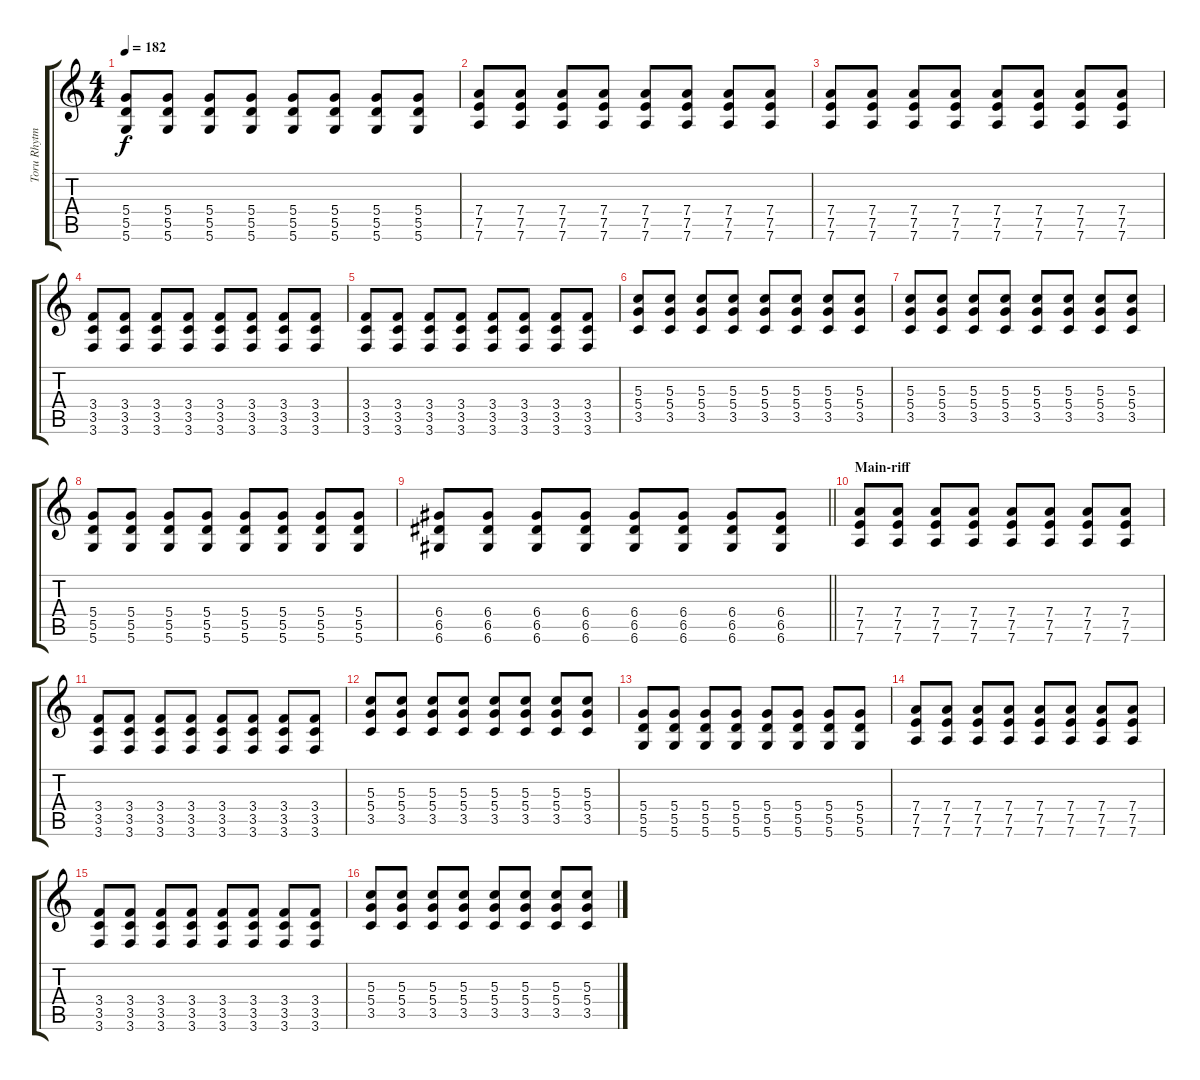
\track ("Toru Rhytm" "Toru Rhytm") {instrument overdrivenguitar}
\staff {score tabs}
\tuning (E4 B3 G3 D3 A2 D2) {hide}
\ts (4 4)
\tempo 182
\clef g2
\ks c
(5.4 5.5 5.6).8{dy f} (5.4 5.5 5.6).8 (5.4 5.5 5.6).8 (5.4 5.5 5.6).8 (5.4 5.5 5.6).8 (5.4 5.5 5.6).8 (5.4 5.5 5.6).8 (5.4 5.5 5.6).8 |
(7.4 7.5 7.6).8 (7.4 7.5 7.6).8 (7.4 7.5 7.6).8 (7.4 7.5 7.6).8 (7.4 7.5 7.6).8 (7.4 7.5 7.6).8 (7.4 7.5 7.6).8 (7.4 7.5 7.6).8 |
(7.4 7.5 7.6).8 (7.4 7.5 7.6).8 (7.4 7.5 7.6).8 (7.4 7.5 7.6).8 (7.4 7.5 7.6).8 (7.4 7.5 7.6).8 (7.4 7.5 7.6).8 (7.4 7.5 7.6).8 |
(3.4 3.5 3.6).8 (3.4 3.5 3.6).8 (3.4 3.5 3.6).8 (3.4 3.5 3.6).8 (3.4 3.5 3.6).8 (3.4 3.5 3.6).8 (3.4 3.5 3.6).8 (3.4 3.5 3.6).8 |
(3.4 3.5 3.6).8 (3.4 3.5 3.6).8 (3.4 3.5 3.6).8 (3.4 3.5 3.6).8 (3.4 3.5 3.6).8 (3.4 3.5 3.6).8 (3.4 3.5 3.6).8 (3.4 3.5 3.6).8 |
(5.3 5.4 3.5).8 (5.3 5.4 3.5).8 (5.3 5.4 3.5).8 (5.3 5.4 3.5).8 (5.3 5.4 3.5).8 (5.3 5.4 3.5).8 (5.3 5.4 3.5).8 (5.3 5.4 3.5).8 |
(5.3 5.4 3.5).8 (5.3 5.4 3.5).8 (5.3 5.4 3.5).8 (5.3 5.4 3.5).8 (5.3 5.4 3.5).8 (5.3 5.4 3.5).8 (5.3 5.4 3.5).8 (5.3 5.4 3.5).8 |
(5.4 5.5 5.6).8 (5.4 5.5 5.6).8 (5.4 5.5 5.6).8 (5.4 5.5 5.6).8 (5.4 5.5 5.6).8 (5.4 5.5 5.6).8 (5.4 5.5 5.6).8 (5.4 5.5 5.6).8 |
\barLineRight lightlight
(6.4 6.5 6.6).8 (6.4 6.5 6.6).8 (6.4 6.5 6.6).8 (6.4 6.5 6.6).8 (6.4 6.5 6.6).8 (6.4 6.5 6.6).8 (6.4 6.5 6.6).8 (6.4 6.5 6.6).8 |
\section ("" "Main-riff")
(7.4 7.5 7.6).8 (7.4 7.5 7.6).8 (7.4 7.5 7.6).8 (7.4 7.5 7.6).8 (7.4 7.5 7.6).8 (7.4 7.5 7.6).8 (7.4 7.5 7.6).8 (7.4 7.5 7.6).8 |
(3.4 3.5 3.6).8 (3.4 3.5 3.6).8 (3.4 3.5 3.6).8 (3.4 3.5 3.6).8 (3.4 3.5 3.6).8 (3.4 3.5 3.6).8 (3.4 3.5 3.6).8 (3.4 3.5 3.6).8 |
(5.3 5.4 3.5).8 (5.3 5.4 3.5).8 (5.3 5.4 3.5).8 (5.3 5.4 3.5).8 (5.3 5.4 3.5).8 (5.3 5.4 3.5).8 (5.3 5.4 3.5).8 (5.3 5.4 3.5).8 |
(5.4 5.5 5.6).8 (5.4 5.5 5.6).8 (5.4 5.5 5.6).8 (5.4 5.5 5.6).8 (5.4 5.5 5.6).8 (5.4 5.5 5.6).8 (5.4 5.5 5.6).8 (5.4 5.5 5.6).8 |
(7.4 7.5 7.6).8 (7.4 7.5 7.6).8 (7.4 7.5 7.6).8 (7.4 7.5 7.6).8 (7.4 7.5 7.6).8 (7.4 7.5 7.6).8 (7.4 7.5 7.6).8 (7.4 7.5 7.6).8 |
(3.4 3.5 3.6).8 (3.4 3.5 3.6).8 (3.4 3.5 3.6).8 (3.4 3.5 3.6).8 (3.4 3.5 3.6).8 (3.4 3.5 3.6).8 (3.4 3.5 3.6).8 (3.4 3.5 3.6).8 |
(5.3 5.4 3.5).8 (5.3 5.4 3.5).8 (5.3 5.4 3.5).8 (5.3 5.4 3.5).8 (5.3 5.4 3.5).8 (5.3 5.4 3.5).8 (5.3 5.4 3.5).8 (5.3 5.4 3.5).8
